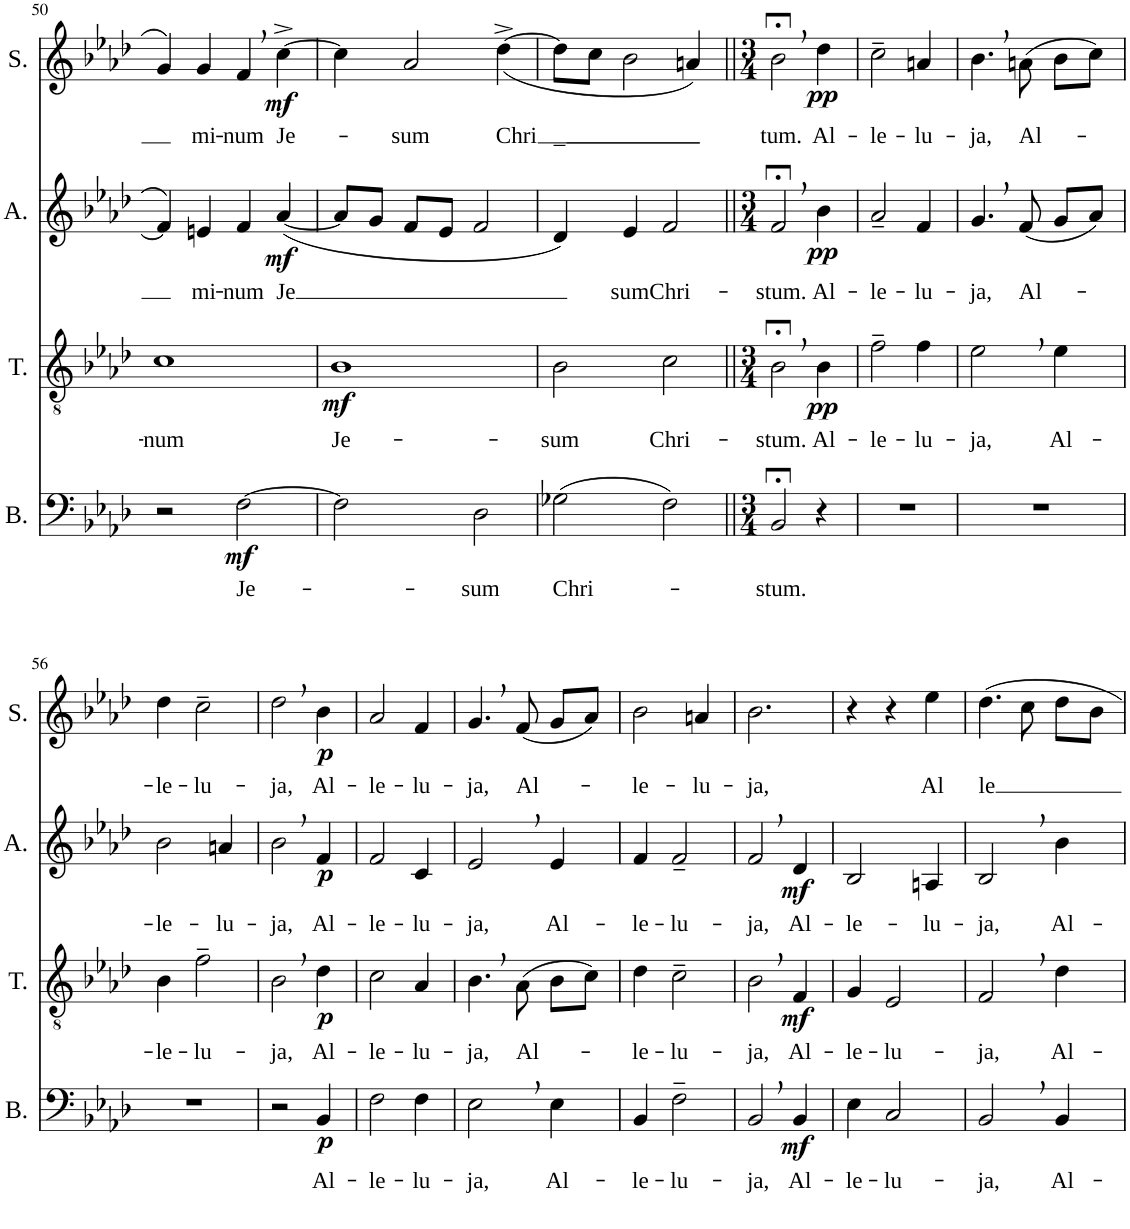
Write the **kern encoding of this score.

**kern	**text	**dynam	**kern	**text	**dynam	**kern	**text	**dynam	**kern	**text	**dynam
*part4	*part4	*part4	*part3	*part3	*part3	*part2	*part2	*part2	*part1	*part1	*part1
*staff4	*staff4	*staff4	*staff3	*staff3	*staff3	*staff2	*staff2	*staff2	*staff1	*staff1	*staff1
*I"Bass	*	*	*I"Tenor	*	*	*I"Alto	*	*	*I"Soprano	*	*
*I'B.	*	*	*I'T.	*	*	*I'A.	*	*	*I'S.	*	*
!!LO:PB:g=z
*clefF4	*	*	*clefGv2	*	*	*clefG2	*	*	*clefG2	*	*
*k[b-e-a-d-]	*	*	*k[b-e-a-d-]	*	*	*k[b-e-a-d-]	*	*	*k[b-e-a-d-]	*	*
*M4/4	*	*	*M4/4	*	*	*M4/4	*	*	*M4/4	*	*
=50	=50	=50	=50	=50	=50	=50	=50	=50	=50	=50	=50
!	!	!	!	!LO:LY:b	!	!	!	!	!	!	!
2r	.	.	1c	-num	.	4f/]	.	.	4g/	.	.
!	!	!	!	!	!	!	!LO:LY:b	!	!	!LO:LY:b	!
.	.	.	.	.	.	4en/	mi-	.	4g/	mi-	.
!	!LO:LY:b	!LO:DY:b	!	!	!	!	!LO:LY:b	!	!	!LO:LY:b	!
[2F\	Je-	mf	.	.	.	4f/	-num	.	4f,/	-num	.
!	!	!	!	!	!	!	!LO:LY:b	!LO:DY:b	!	!LO:LY:b	!LO:DY:b
.	.	.	.	.	.	([4a-/	Je	mf	[4cc^\	Je-	mf
=51	=51	=51	=51	=51	=51	=51	=51	=51	=51	=51	=51
!	!	!	!	!LO:LY:b	!LO:DY:b	!	!	!	!	!	!
2F\]	.	.	1B-	Je-	mf	8a-/L]	.	.	4cc\]	.	.
.	.	.	.	.	.	8g/J	.	.	.	.	.
!	!	!	!	!	!	!	!	!	!	!LO:LY:b	!
.	.	.	.	.	.	8f/L	.	.	2a-/	-sum	.
.	.	.	.	.	.	8e-/J	.	.	.	.	.
!	!LO:LY:b	!	!	!	!	!	!	!	!	!	!
2D-\	-sum	.	.	.	.	2f/	.	.	.	.	.
!	!	!	!	!	!	!	!	!	!	!LO:LY:b	!
.	.	.	.	.	.	.	.	.	(<[4dd-^\	Chri	.
=52	=52	=52	=52	=52	=52	=52	=52	=52	=52	=52	=52
!	!LO:LY:b	!	!	!LO:LY:b	!	!	!	!	!	!LO:LY:b	!
(2G-X\	Chri-	.	2B-\	-sum	.	4d-/)	.	.	8dd-\L]	_	.
.	.	.	.	.	.	.	.	.	8cc\J	.	.
!	!	!	!	!	!	!	!LO:LY:b	!	!	!	!
.	.	.	.	.	.	4e-/	sum	.	2b-\	.	.
!	!	!	!	!LO:LY:b	!	!	!LO:LY:b	!	!	!	!
2F\)	.	.	2c\	Chri-	.	2f/	Chri-	.	.	.	.
.	.	.	.	.	.	.	.	.	4an/)	.	.
=53||	=53||	=53||	=53||	=53||	=53||	=53||	=53||	=53||	=53||	=53||	=53||
*M3/4	*	*	*M3/4	*	*	*M3/4	*	*	*M3/4	*	*
!	!LO:LY:b	!	!	!LO:LY:b	!	!	!LO:LY:b	!	!	!LO:LY:b	!
2BB-;</	-stum.	.	2B-;<,\	-stum.	.	2f;<,/	-stum.	.	2b-;<,\	tum.	.
!	!	!	!	!LO:LY:b	!LO:DY:b	!	!LO:LY:b	!LO:DY:b	!	!LO:LY:b	!LO:DY:b
4r	.	.	4B-\	Al-	pp	4b-\	Al-	pp	4dd-\	Al-	pp
=54	=54	=54	=54	=54	=54	=54	=54	=54	=54	=54	=54
!	!	!	!	!LO:LY:b	!	!	!LO:LY:b	!	!	!LO:LY:b	!
2.r	.	.	2f~\	-le-	.	2a-~/	-le-	.	2cc~\	-le-	.
!	!	!	!	!LO:LY:b	!	!	!LO:LY:b	!	!	!LO:LY:b	!
.	.	.	4f\	-lu-	.	4f/	-lu-	.	4an/	-lu-	.
=55	=55	=55	=55	=55	=55	=55	=55	=55	=55	=55	=55
!	!	!	!	!LO:LY:b	!	!	!LO:LY:b	!	!	!LO:LY:b	!
2.r	.	.	2e-,\	-ja,	.	4.g,/	-ja,	.	4.b-,\	-ja,	.
!	!	!	!	!	!	!	!LO:LY:b	!	!	!LO:LY:b	!
.	.	.	.	.	.	(8f/	Al-	.	(8an\	Al-	.
!	!	!	!	!LO:LY:b	!	!	!	!	!	!	!
.	.	.	4e-\	Al-	.	8g/L	.	.	8b-\L	.	.
.	.	.	.	.	.	8a-/J)	.	.	8cc\J)	.	.
!!LO:LB:g=z
=56	=56	=56	=56	=56	=56	=56	=56	=56	=56	=56	=56
!	!	!	!	!LO:LY:b	!	!	!LO:LY:b	!	!	!LO:LY:b	!
2.r	.	.	4B-\	-le-	.	2b-\	-le-	.	4dd-\	-le-	.
!	!	!	!	!LO:LY:b	!	!	!	!	!	!LO:LY:b	!
.	.	.	2f~\	-lu-	.	.	.	.	2cc~\	-lu-	.
!	!	!	!	!	!	!	!LO:LY:b	!	!	!	!
.	.	.	.	.	.	4an/	-lu-	.	.	.	.
=57	=57	=57	=57	=57	=57	=57	=57	=57	=57	=57	=57
!	!	!	!	!LO:LY:b	!	!	!LO:LY:b	!	!	!LO:LY:b	!
2r	.	.	2B-,\	-ja,	.	2b-,\	-ja,	.	2dd-,\	-ja,	.
!	!LO:LY:b	!LO:DY:b	!	!LO:LY:b	!LO:DY:b	!	!LO:LY:b	!LO:DY:b	!	!LO:LY:b	!LO:DY:b
4BB-/	Al-	p	4d-\	Al-	p	4f/	Al-	p	4b-\	Al-	p
=58	=58	=58	=58	=58	=58	=58	=58	=58	=58	=58	=58
!	!LO:LY:b	!	!	!LO:LY:b	!	!	!LO:LY:b	!	!	!LO:LY:b	!
2F\	-le-	.	2c\	-le-	.	2f/	-le-	.	2a-/	-le-	.
!	!LO:LY:b	!	!	!LO:LY:b	!	!	!LO:LY:b	!	!	!LO:LY:b	!
4F\	-lu-	.	4A-/	-lu-	.	4c/	-lu-	.	4f/	-lu-	.
=59	=59	=59	=59	=59	=59	=59	=59	=59	=59	=59	=59
!	!LO:LY:b	!	!	!LO:LY:b	!	!	!LO:LY:b	!	!	!LO:LY:b	!
2E-,\	-ja,	.	4.B-,\	-ja,	.	2e-,/	-ja,	.	4.g,/	-ja,	.
!	!	!	!	!LO:LY:b	!	!	!	!	!	!LO:LY:b	!
.	.	.	(8A-\	Al-	.	.	.	.	(8f/	Al-	.
!	!LO:LY:b	!	!	!	!	!	!LO:LY:b	!	!	!	!
4E-\	Al-	.	8B-\L	.	.	4e-/	Al-	.	8g/L	.	.
.	.	.	8c\J)	.	.	.	.	.	8a-/J)	.	.
=60	=60	=60	=60	=60	=60	=60	=60	=60	=60	=60	=60
!	!LO:LY:b	!	!	!LO:LY:b	!	!	!LO:LY:b	!	!	!LO:LY:b	!
4BB-/	-le-	.	4d-\	-le-	.	4f/	-le-	.	2b-\	-le-	.
!	!LO:LY:b	!	!	!LO:LY:b	!	!	!LO:LY:b	!	!	!	!
2F~\	-lu-	.	2c~\	-lu-	.	2f~/	-lu-	.	.	.	.
!	!	!	!	!	!	!	!	!	!	!LO:LY:b	!
.	.	.	.	.	.	.	.	.	4an/	-lu-	.
=61	=61	=61	=61	=61	=61	=61	=61	=61	=61	=61	=61
!	!LO:LY:b	!	!	!LO:LY:b	!	!	!LO:LY:b	!	!	!LO:LY:b	!
2BB-,/	-ja,	.	2B-,\	-ja,	.	2f,/	-ja,	.	2.b-\	-ja,	.
!	!LO:LY:b	!LO:DY:b	!	!LO:LY:b	!LO:DY:b	!	!LO:LY:b	!LO:DY:b	!	!	!
4BB-/	Al-	mf	4F/	Al-	mf	4d-/	Al-	mf	.	.	.
=62	=62	=62	=62	=62	=62	=62	=62	=62	=62	=62	=62
!	!LO:LY:b	!	!	!LO:LY:b	!	!	!LO:LY:b	!	!	!	!
4E-\	-le-	.	4G/	-le-	.	2B-/	-le-	.	4r	.	.
!	!LO:LY:b	!	!	!LO:LY:b	!	!	!	!	!	!	!
2C/	-lu-	.	2E-/	-lu-	.	.	.	.	4r	.	.
!	!	!	!	!	!	!	!LO:LY:b	!	!	!LO:LY:b	!
.	.	.	.	.	.	4An/	-lu-	.	4ee-\	Al	.
=63	=63	=63	=63	=63	=63	=63	=63	=63	=63	=63	=63
!	!LO:LY:b	!	!	!LO:LY:b	!	!	!LO:LY:b	!	!	!LO:LY:b	!
2BB-,/	-ja,	.	2F,/	-ja,	.	2B-,/	-ja,	.	4.dd-\	le	.
.	.	.	.	.	.	.	.	.	8cc\	.	.
!	!LO:LY:b	!	!	!LO:LY:b	!	!	!LO:LY:b	!	!	!	!
4BB-/	Al-	.	4d-\	Al-	.	4b-\	Al-	.	8dd-\L	.	.
.	.	.	.	.	.	.	.	.	8b-\J	.	.
=	=	=	=	=	=	=	=	=	=	=	=
*-	*-	*-	*-	*-	*-	*-	*-	*-	*-	*-	*-
